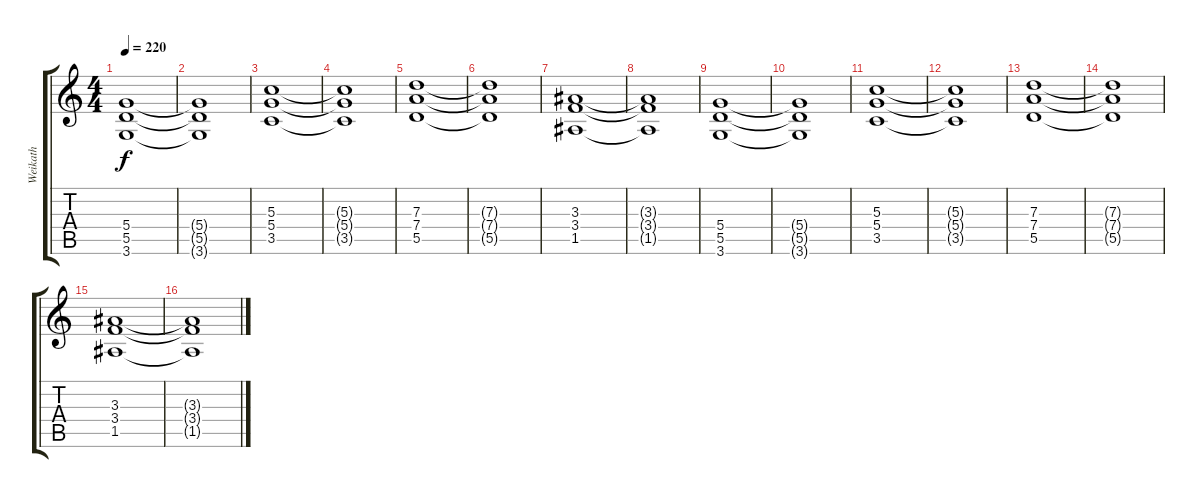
\track ("Weikath" "Weikath") {instrument distortionguitar}
\staff {score tabs}
\tuning (E4 B3 G3 D3 A2 E2) {hide}
\ts (4 4)
\tempo 220
\clef g2
\ks c
(5.4 5.5 3.6).1{dy f} |
(5.4{t} 5.5{t} 3.6{t}).1 |
(5.3 5.4 3.5).1 |
(5.3{t} 5.4{t} 3.5{t}).1 |
(7.3 7.4 5.5).1 |
(7.3{t} 7.4{t} 5.5{t}).1 |
(3.3 3.4 1.5).1 |
(3.3{t} 3.4{t} 1.5{t}).1 |
(5.4 5.5 3.6).1 |
(5.4{t} 5.5{t} 3.6{t}).1 |
(5.3 5.4 3.5).1 |
(5.3{t} 5.4{t} 3.5{t}).1 |
(7.3 7.4 5.5).1 |
(7.3{t} 7.4{t} 5.5{t}).1 |
(3.3 3.4 1.5).1 |
(3.3{t} 3.4{t} 1.5{t}).1
